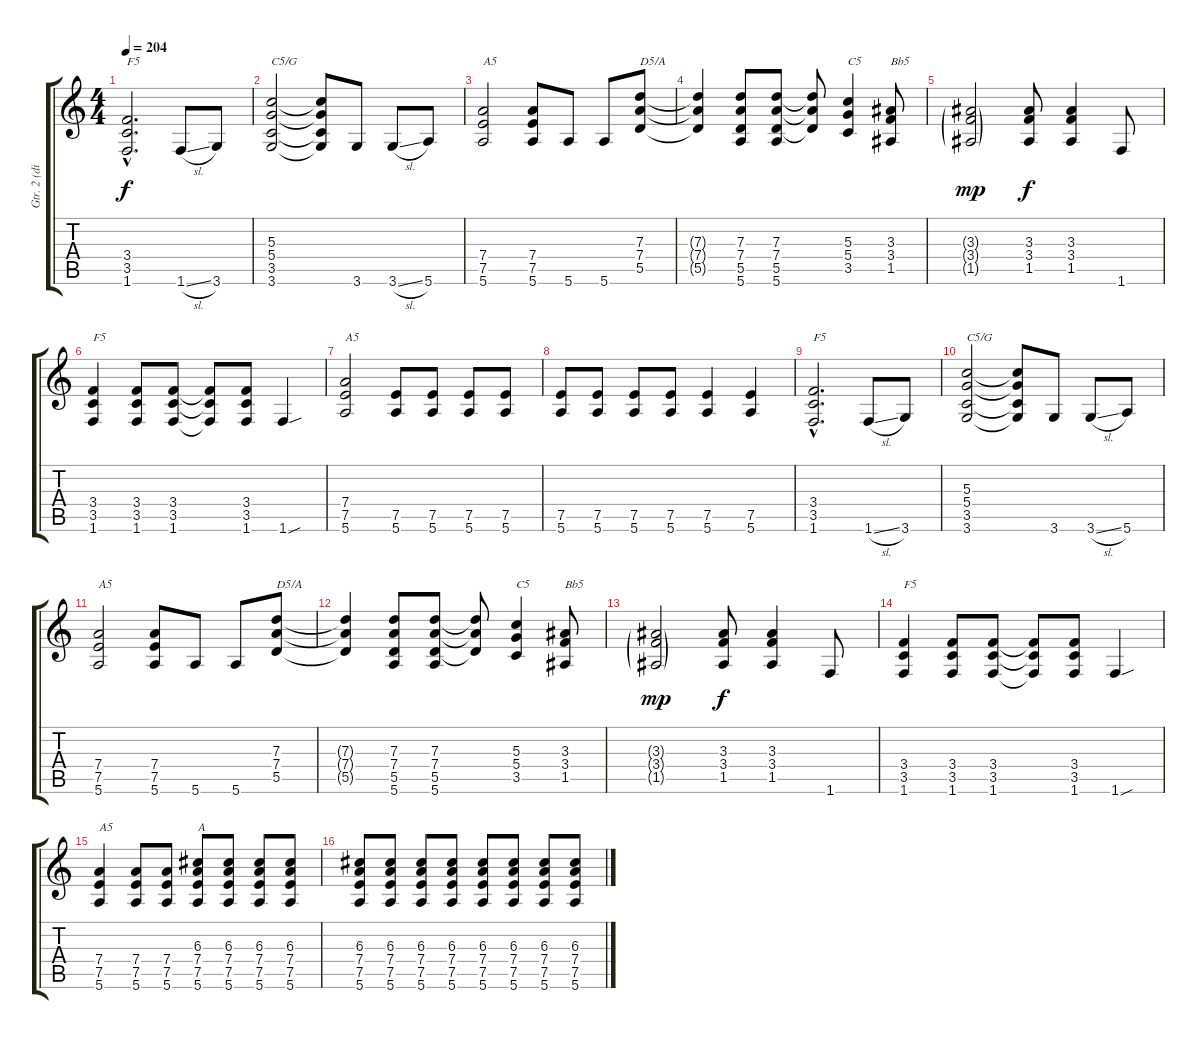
\track ("Gtr. 2 (dist.)" "Gtr. 2 (di") {instrument distortionguitar}
\staff {score tabs}
\tuning (E4 B3 G3 D3 A2 E2) {hide}
\ts (4 4)
\tempo 204
\clef g2
\ks c
(3.4{hac} 3.5{hac} 1.6{hac}).2{d txt "F5" dy f} 1.6{sl}.8 3.6.8 |
(5.3 5.4 3.5 3.6).2{txt "C5/G"} (5.3{t} 5.4{t} 3.5{t} 3.6{t}).8 3.6.8 3.6{sl}.8 5.6.8 |
(7.4 7.5 5.6).2{txt "A5"} (7.4 7.5 5.6).8 5.6.8 5.6.8 (7.3 7.4 5.5).8{txt "D5/A"} |
(7.3{t} 7.4{t} 5.5{t}).4 (7.3 7.4 5.5 5.6).8 (7.3 7.4 5.5 5.6).8 (7.3{t} 7.4{t} 5.5{t}).8 (5.3 5.4 3.5).4{txt "C5"} (3.3 3.4 1.5).8{txt "Bb5"} |
(3.3{g} 3.4{g} 1.5{g}).2{dy mp} (3.3 3.4 1.5).8{dy f} (3.3 3.4 1.5).4 1.6.8 |
(3.4 3.5 1.6).4{txt "F5"} (3.4 3.5 1.6).8 (3.4 3.5 1.6).8 (3.4{t} 3.5{t} 1.6{t}).8 (3.4 3.5 1.6).8 1.6{sou}.4 |
(7.4 7.5 5.6).2{txt "A5"} (7.5 5.6).8 (7.5 5.6).8 (7.5 5.6).8 (7.5 5.6).8 |
(7.5 5.6).8 (7.5 5.6).8 (7.5 5.6).8 (7.5 5.6).8 (7.5 5.6).4 (7.5 5.6).4 |
(3.4{hac} 3.5{hac} 1.6{hac}).2{d txt "F5"} 1.6{sl}.8 3.6.8 |
(5.3 5.4 3.5 3.6).2{txt "C5/G"} (5.3{t} 5.4{t} 3.5{t} 3.6{t}).8 3.6.8 3.6{sl}.8 5.6.8 |
(7.4 7.5 5.6).2{txt "A5"} (7.4 7.5 5.6).8 5.6.8 5.6.8 (7.3 7.4 5.5).8{txt "D5/A"} |
(7.3{t} 7.4{t} 5.5{t}).4 (7.3 7.4 5.5 5.6).8 (7.3 7.4 5.5 5.6).8 (7.3{t} 7.4{t} 5.5{t}).8 (5.3 5.4 3.5).4{txt "C5"} (3.3 3.4 1.5).8{txt "Bb5"} |
(3.3{g} 3.4{g} 1.5{g}).2{dy mp} (3.3 3.4 1.5).8{dy f} (3.3 3.4 1.5).4 1.6.8 |
(3.4 3.5 1.6).4{txt "F5"} (3.4 3.5 1.6).8 (3.4 3.5 1.6).8 (3.4{t} 3.5{t} 1.6{t}).8 (3.4 3.5 1.6).8 1.6{sou}.4 |
(7.4 7.5 5.6).4{txt "A5"} (7.4 7.5 5.6).8 (7.4 7.5 5.6).8 (6.3 7.4 7.5 5.6).8{txt "A"} (6.3 7.4 7.5 5.6).8 (6.3 7.4 7.5 5.6).8 (6.3 7.4 7.5 5.6).8 |
(6.3 7.4 7.5 5.6).8 (6.3 7.4 7.5 5.6).8 (6.3 7.4 7.5 5.6).8 (6.3 7.4 7.5 5.6).8 (6.3 7.4 7.5 5.6).8 (6.3 7.4 7.5 5.6).8 (6.3 7.4 7.5 5.6).8 (6.3 7.4 7.5 5.6).8
